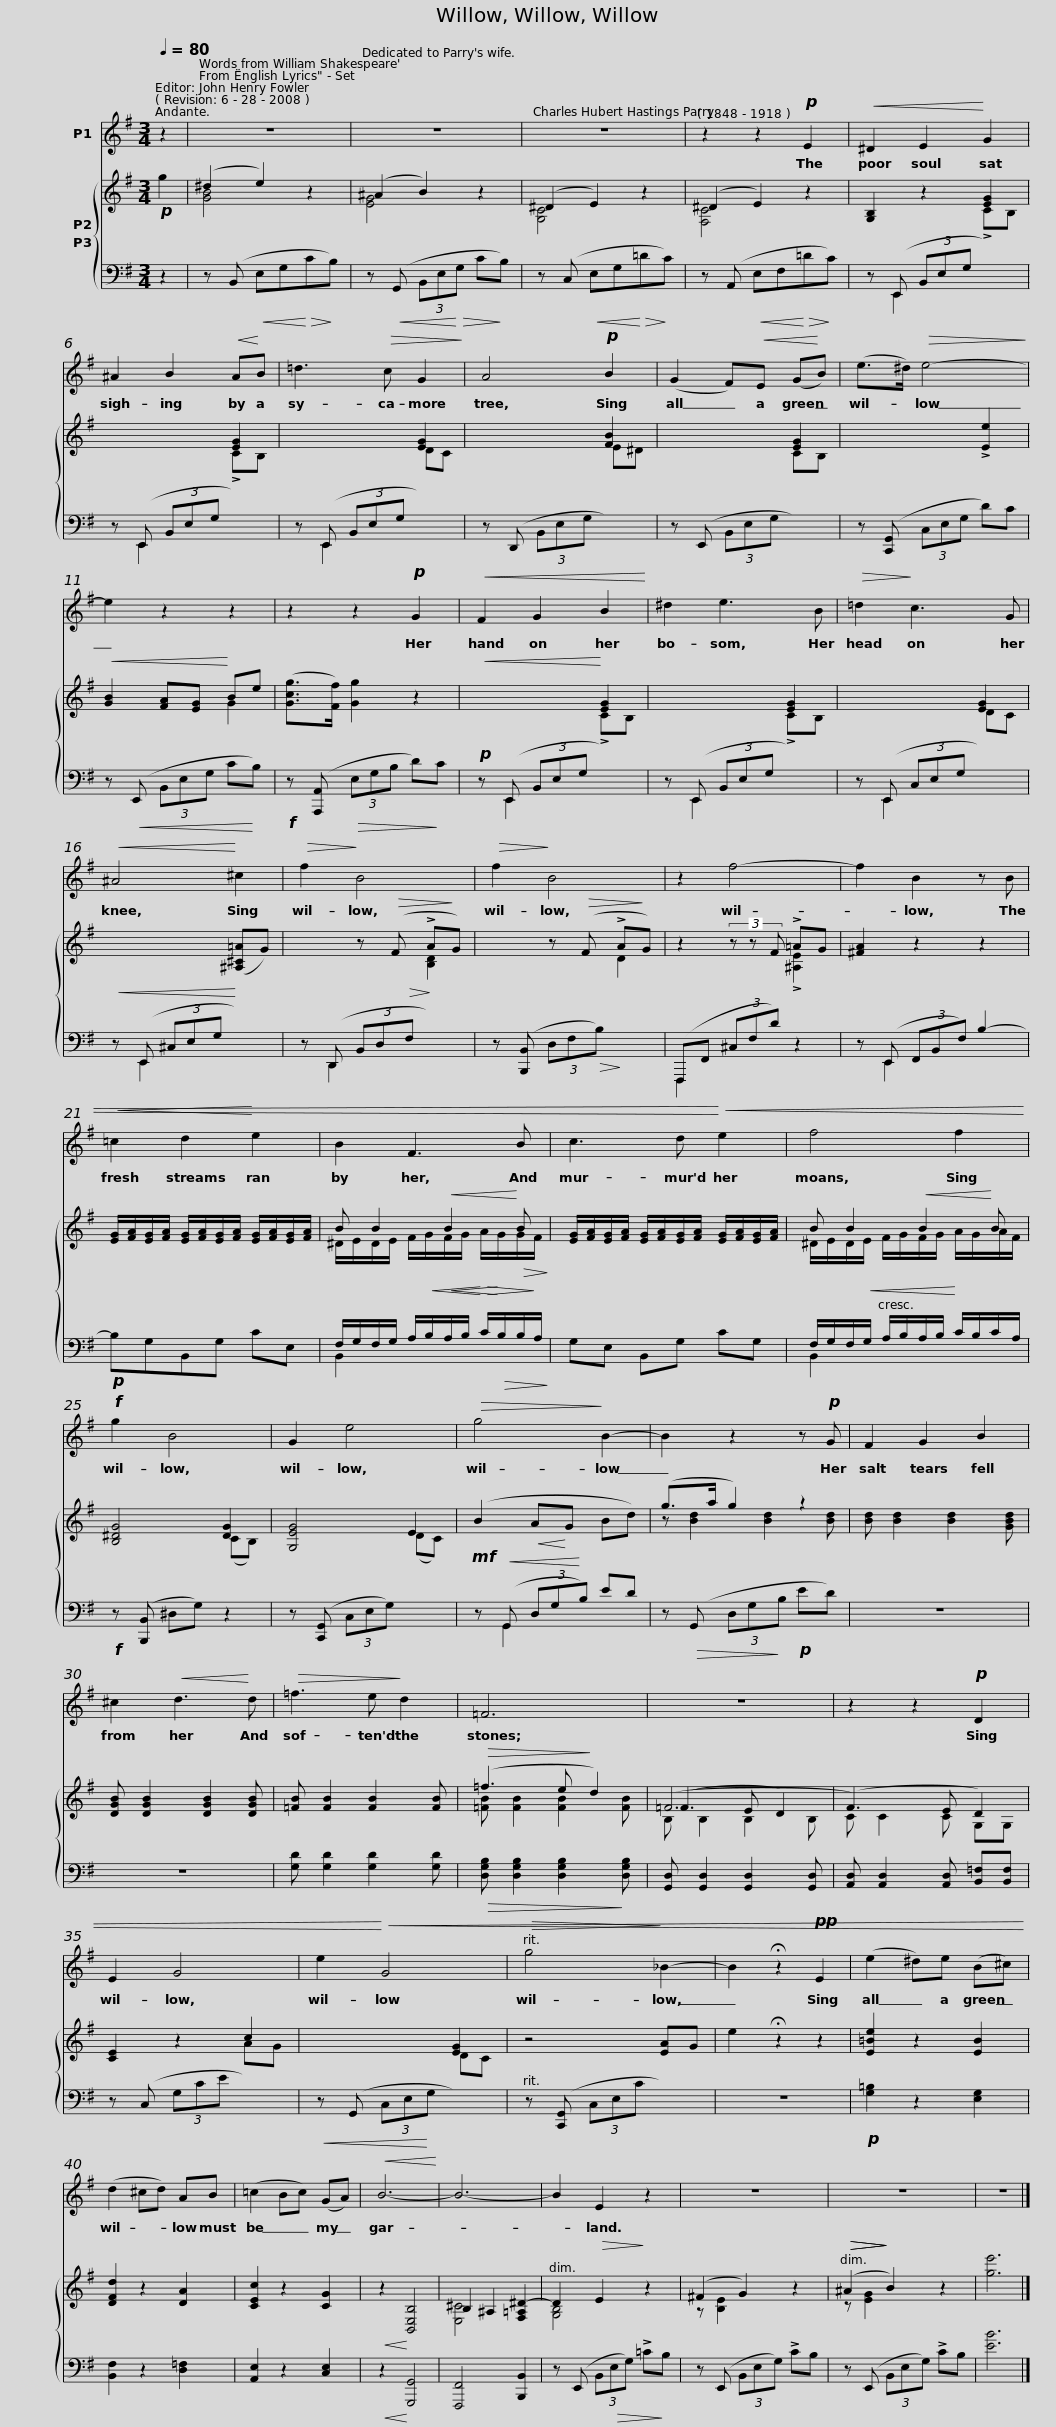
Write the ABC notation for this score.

X:1
%%score 1 { ( 2 3 4 ) ( 5 6 ) }
L:1/8
Q:1/4=80
M:3/4
I:linebreak $
K:G
V:1 treble
V:2 treble
V:3 treble
V:4 treble
V:5 bass
V:6 bass
V:1
 z2 | z6 | z6 | z6 | z2 z2!p! E2 |$ %5
!<(! ^D2 E2!<)! G2 | ^A2 B2!<(! A!<)!B | =d3!>(! c G2!>)! | A4!p! B2 |$ (G2 F)!<(!E (G!<)!B) | %10
 (e>^d)!>(! e4-!>)! | e2 z2 z2 | z2 z2!p! G2 |$!<(! F2 G2 B2!<)! | ^d2 e3 B | %15
!>(! =d2!>)! c3 G |!<(! ^A4!<)! ^c2 |$!>(! f2!>)! B4 |!>(! f2!>)! B4 | z2 f4- | %20
 f2 B2 z B |$!<(! =c2 d2!<)! e2 | B2 F3 B | c3 d!<)!!<(! e2 |$ f4 f2 | %25
!f! g2 B4 | G2 e4 |!>(! g4!>)! B2- |$ B2 z2 z!p! G | F2 G2 B2 | %30
 ^c2!<(! d3!<)! d |!>(! =f3 e!>)! d2 |$ =F6 | z6 | z2 z2!p! D2 | %35
 E2 G4 | e2!<)!!<(! G4 |$!>(! g4!>)! _B2- | B2 !fermata!z2!pp! E2 | (e2 ^d)e (B^c) | %40
 (d2 ^cd) AB | (=c2 Bc) (GA) |$!<(! B6-!<)! | B6- | B2 E2 z2 | %45
 z6 | z6 | z6 |] %48
V:2
!p! g2 | (^d2 e2) z2 | (^A2 B2) z2 | (^D2 E2) z2 | (^D2 E2) z2 |$ %5
 [G,B,]2 z2 [EG]2 | x4 [EG]2 | x4 [EG]2 | x4 [FB]2 |$ x4 [EG]2 | %10
 x4 !>![Ee]2 |!<(! [GB]2 [FA][EG]!<)! Be | ([Gcg]>[Ff]) [Gg]2 z2 |$!<(! x4!<)! [EG]2 | x4 [EG]2 | %15
 x4 [EG]2 | x4 ([^A,^C=A]G) |$ x2 z!>(! (F !>!A!>)!G) | x2 z!>(! (F !>!A!>)!G) | z2 (3z z F !>!=AG | %20
 [^FA]2 z2 z2 |$ [EG]/[FA]/[EG]/[FA]/ [EG]/[FA]/[EG]/[FA]/ [EG]/[FA]/[EG]/[FA]/ | B B2!<(! B2!<)!!>(! B!>)! | [EG]/[FA]/[EG]/[FA]/ [EG]/[FA]/[EG]/[FA]/ [EG]/[FA]/[EG]/[FA]/ |$ B B2!<(! B2!<)! B | %25
 [B,^DG]4 [DG]2 | [G,EG]4 E2 | (B2!<(! A!<)!G Bd) |$ (g>a g2) z2 | [Bd] [Bd]2 [Bd]2 [GBd] | %30
 [DGB] [DGB]2 [DGB]2 [DGB] | [=FB] [FB]2 [FB]2 [FB] |$!>(! (=f3 e!>)! d2) | (=F6 | (F3) E D2) | %35
 [CE]2 z2 c2 | x4 [EG]2 |$ z4 [EA]G | e2 !fermata!z2 z2 | [E=Be]2 z2 [EB]2 | %40
 [DFd]2 z2 [DA]2 | [CEc]2 z2 [CG]2 |$!<(! z2!<)! [B,,E,B,]4 | B,2 ^A,2 [F,=A,^D-]2 | D2!>(! E2!>)! z2 | %45
 (^F2 G2) z2 |!>(!!>(! (^A2!>)!!>)! B2) z2 | [ge']6 |] %48
V:3
 x2 | [GB]4 x2 | [EG]4 x2 | [G,C]4 x2 | [F,C]4 x2 |$ %5
 x4 !>!CB, | x4 !>!CB, | x4 DC | x4 E^D |$ x4 CB, | %10
 x4 x x | x4 G2 | x6 |$ x4 !>!CB, | x4 !>!CB, | %15
 x4 DC | x6 |$ x4 [B,D]2 | x4 D2 | x4 !>![^A,E]2 | %20
 x6 |$ x6 | ^D/E/D/E/ F/G/F/G/ A/G/G/F/ | x6 |$ ^D/E/D/E/ F/G/F/G/ A/G/A/F/ | %25
 x4 (CB,) | x4 (DC) | x6 |$ z [Bd]2 [Bd]2 [Bd] | x6 | %30
 x6 | x6 |$ [=FB] [FB]2 [FB]2 [FB] | (=F3 E D2) | C C2 C G,G, | %35
 x4 AG | x4 DC |$ x6 | x6 | x6 | %40
 x6 | x6 |$ x6 | [E,^C]4 x2 | [G,B,]4 x2 | %45
 z [B,E]2 x x2 | z [EG]2 x x2 | x6 |] %48
V:4
 x2 | x6 | x6 | x6 | x6 |$ %5
 x6 | x6 | x6 | x6 |$ x6 | %10
 x6 | x6 | x6 |$ x6 | x6 | %15
 x6 | x6 |$ x6 | x6 | x6 | %20
 x6 |$ x6 | x6 | x6 |$ x6 | %25
 x6 | x6 | x6 |$ x6 | x6 | %30
 x6 | x6 |$ x6 | B, B,2 B,2 B, | x6 | %35
 x6 | x6 |$ x6 | x6 | x6 | %40
 x6 | x6 |$ x6 | x6 | x6 | %45
 x6 | x6 | x6 |] %48
V:5
 z2 | z (B,,!<(! E,G,!<)!!>(!C!>)!B,) | z!<(! (G,, (3B,,E,!<)!!>(!G, C!>)!B,) | z (C,!<(! E,G,!<)!!>(!=D!>)!C) | z (A,,!<(! E,F,!<)!!>(!=D!>)!C) |$ %5
 z (E,, (3B,,E,G, x2) | z (E,, (3B,,E,G, x2) | z (E,, (3B,,E,G, x2) | z (D,, (3B,,E,G, x2) |$ z (E,, (3B,,E,G, x2) | %10
 z ([C,,G,,] (3C,E,G, D)C | z!<(! (E,, (3B,,E,G, C!<)!B,) |!f! z ([A,,,A,,]!>(! (3E,G,B, D)!>)!C |$!p! z (E,, (3B,,E,G, x2) | z (E,, (3B,,E,G, x2) | %15
 z (E,, (3C,E,G, x2) |!<(! z (E,, (3^C,E,G,!<)! x2) |$ z (D,, (3B,,D,!>(!F,!>)! x2) | z ([B,,,B,,] (3D,F,!>(!B,)!>)! x2 | (F,,,F,, (3^C,F,D) z2 | %20
 z (E,, (3F,,B,,F,) B,2- |$!p! B,G,B,,G, CE, | F,/G,/F,/G,/ A,/!<(!B,/!<(!A,/B,/!<)!!>(! C/!<)!!>(!B,/B,/!>)!A,/!>)! | G,E, B,,G, CG, |$ F,/G,/F,/!<(!G,/ A,/B,/A,/B,/!<)! C/B,/C/A,/ | %25
!f! z ([B,,,B,,] ^D,G,) z2 | z ([C,,G,,] (3C,E,G,) x2 |!mf! z!<(! (G,, (3D,G,!<)!B,) ED |$ z!>(! (G,, (3D,G,!>)!B,!p! ED) | z6 | %30
 z6 | [G,D] [G,D]2 [G,D]2 [G,D] |$!>(! [D,G,B,] [D,G,B,]2 [D,G,B,]2!>)! [D,G,B,] | [G,,D,] [G,,D,]2 [G,,D,]2 [G,,D,] | [A,,D,] [A,,D,]2 [A,,D,] [B,,=F,][B,,F,] | %35
 z (C, (3G,CE x2) |!<(! z (G,, (3C,E,!<)!G, x2) |$ z ([C,,G,,] (3C,E,C x2) | z6 |!p! [G,=B,]2 z2 [E,G,]2 | %40
 [B,,F,]2 z2 [D,=F,]2 | [A,,E,]2 z2 [C,E,]2 |$!<(! z2!<)! [G,,,G,,]4 | [F,,,F,,]4 [B,,,B,,]2 | z (E,, (3B,,!>(!E,G,) !>!=C!>)!B, | %45
 z (E,, (3B,,E,G,) !>!CB, | z (E,, (3B,,E,G,) !>!CB, | [EB]6 |] %48
V:6
 x2 | x6 | x6 | x6 | x6 |$ %5
 x E,,2 x x2 | x E,,2 x x2 | x E,,2 x x2 | x3 x x2 |$ x6 | %10
 x6 | x6 | x6 |$ x E,,2 x x2 | x E,,2 x x2 | %15
 x E,,2 x x2 | x E,,2 x x2 |$ x D,,2 x x2 | x6 | F,,,2 x2 x2 | %20
 x E,,2 x x2 |$ x6 | B,,2 x2 x2 | x6 |$ B,,2 x2 x2 | %25
 x6 | x6 | x G,,2 x x2 |$ x6 | x6 | %30
 x6 | x6 |$ x6 | x6 | x6 | %35
 x6 | x6 |$ x6 | x6 | x6 | %40
 x6 | x6 |$ x6 | x6 | x6 | %45
 x6 | x6 | x6 |] %48
